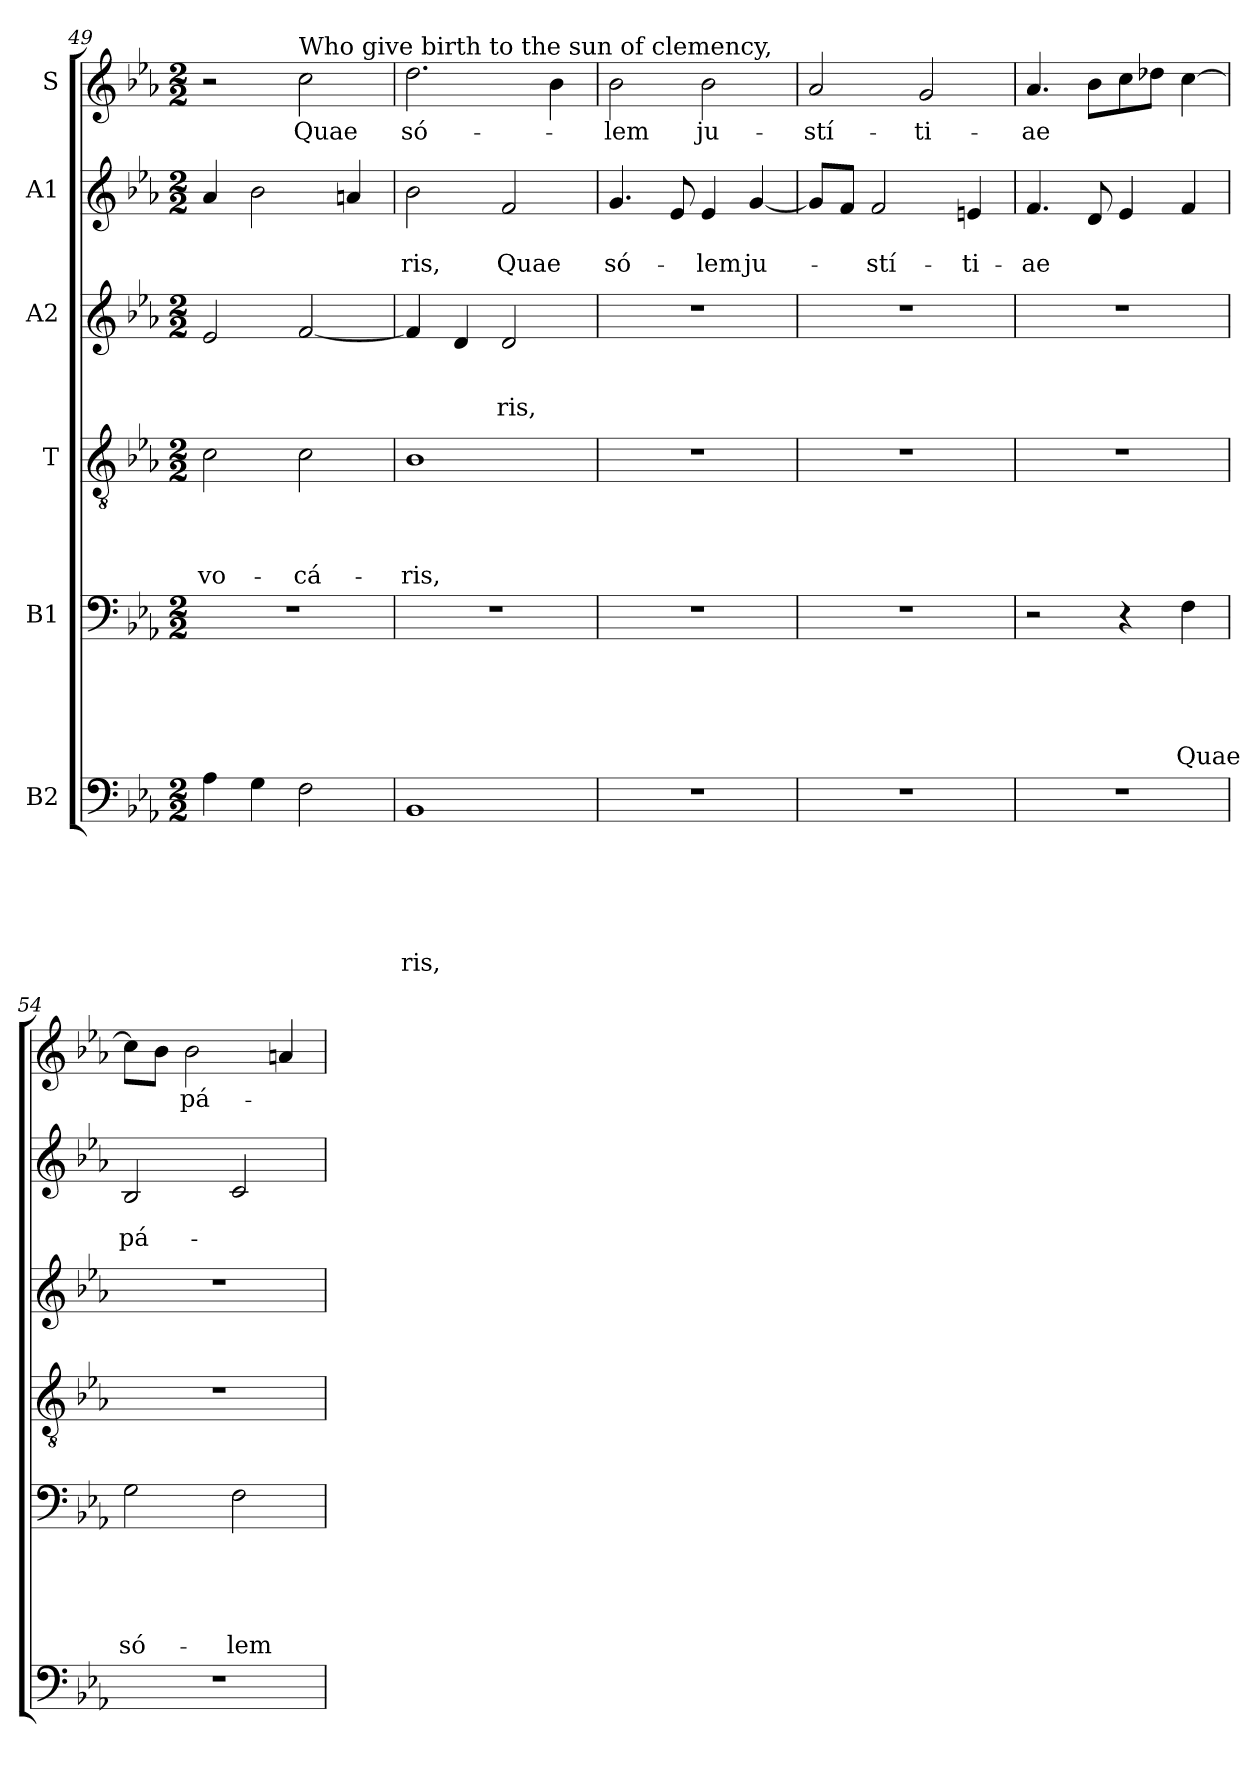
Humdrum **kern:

**kern	**text	**text	**text	**text	**text	**text	**kern	**text	**text	**text	**text	**text	**kern	**text	**text	**text	**text	**kern	**text	**text	**text	**kern	**text	**text	**kern	**text
*part6	*part6	*part6	*part6	*part6	*part6	*part6	*part5	*part5	*part5	*part5	*part5	*part5	*part4	*part4	*part4	*part4	*part4	*part3	*part3	*part3	*part3	*part2	*part2	*part2	*part1	*part1
*staff6	*staff6	*staff6	*staff6	*staff6	*staff6	*staff6	*staff5	*staff5	*staff5	*staff5	*staff5	*staff5	*staff4	*staff4	*staff4	*staff4	*staff4	*staff3	*staff3	*staff3	*staff3	*staff2	*staff2	*staff2	*staff1	*staff1
*I"B2	*	*	*	*	*	*	*I"B1	*	*	*	*	*	*I"T	*	*	*	*	*I"A2	*	*	*	*I"A1	*	*	*I"S	*
*clefF4	*	*	*	*	*	*	*clefF4	*	*	*	*	*	*clefGv2	*	*	*	*	*clefG2	*	*	*	*clefG2	*	*	*clefG2	*
*k[b-e-a-]	*	*	*	*	*	*	*k[b-e-a-]	*	*	*	*	*	*k[b-e-a-]	*	*	*	*	*k[b-e-a-]	*	*	*	*k[b-e-a-]	*	*	*k[b-e-a-]	*
*E-:	*	*	*	*	*	*	*E-:	*	*	*	*	*	*E-:	*	*	*	*	*E-:	*	*	*	*E-:	*	*	*E-:	*
*M2/2	*	*	*	*	*	*	*M2/2	*	*	*	*	*	*M2/2	*	*	*	*	*M2/2	*	*	*	*M2/2	*	*	*M2/2	*
=49	=49	=49	=49	=49	=49	=49	=49	=49	=49	=49	=49	=49	=49	=49	=49	=49	=49	=49	=49	=49	=49	=49	=49	=49	=49	=49
!	!	!	!	!	!	!	!	!	!	!	!	!	!	!	!	!	!LO:LY:b	!	!	!	!	!	!	!	!	!
4A-\	.	.	.	.	.	.	1r	.	.	.	.	.	2c\	.	.	.	vo-	2e-/	.	.	.	4a-/	.	.	2r	.
4G\	.	.	.	.	.	.	.	.	.	.	.	.	.	.	.	.	.	.	.	.	.	2b-\	.	.	.	.
!	!	!	!	!	!	!	!	!	!	!	!	!	!	!	!	!	!	!	!	!	!	!	!	!	!LO:TX:a:t=Who give birth to the sun of clemency,	!
!	!	!	!	!	!	!	!	!	!	!	!	!	!	!	!	!	!LO:LY:b	!	!	!	!	!	!	!	!	!LO:LY:b
2F\	.	.	.	.	.	.	.	.	.	.	.	.	2c\	.	.	.	-cá-	[2f/	.	.	.	.	.	.	2cc\	Quae
.	.	.	.	.	.	.	.	.	.	.	.	.	.	.	.	.	.	.	.	.	.	4ani/	.	.	.	.
=50	=50	=50	=50	=50	=50	=50	=50	=50	=50	=50	=50	=50	=50	=50	=50	=50	=50	=50	=50	=50	=50	=50	=50	=50	=50	=50
!	!	!	!	!	!	!LO:LY:b	!	!	!	!	!	!	!	!	!	!	!LO:LY:b	!	!	!	!	!	!	!LO:LY:b	!	!LO:LY:b
1BB-	.	.	.	.	.	-ris,	1r	.	.	.	.	.	1B-	.	.	.	-ris,	4f/]	.	.	.	2b-\	.	-ris,	2.dd\	só-
.	.	.	.	.	.	.	.	.	.	.	.	.	.	.	.	.	.	4d/	.	.	.	.	.	.	.	.
!	!	!	!	!	!	!	!	!	!	!	!	!	!	!	!	!	!	!	!	!	!LO:LY:b	!	!	!LO:LY:b	!	!
.	.	.	.	.	.	.	.	.	.	.	.	.	.	.	.	.	.	2d/	.	.	-ris,	2f/	.	Quae	.	.
.	.	.	.	.	.	.	.	.	.	.	.	.	.	.	.	.	.	.	.	.	.	.	.	.	4b-\	.
=51	=51	=51	=51	=51	=51	=51	=51	=51	=51	=51	=51	=51	=51	=51	=51	=51	=51	=51	=51	=51	=51	=51	=51	=51	=51	=51
!	!	!	!	!	!	!	!	!	!	!	!	!	!	!	!	!	!	!	!	!	!	!	!	!LO:LY:b	!	!LO:LY:b
1r	.	.	.	.	.	.	1r	.	.	.	.	.	1r	.	.	.	.	1r	.	.	.	4.g/	.	só-	2b-\	-lem
.	.	.	.	.	.	.	.	.	.	.	.	.	.	.	.	.	.	.	.	.	.	8e-/	.	.	.	.
!	!	!	!	!	!	!	!	!	!	!	!	!	!	!	!	!	!	!	!	!	!	!	!	!LO:LY:b	!	!LO:LY:b
.	.	.	.	.	.	.	.	.	.	.	.	.	.	.	.	.	.	.	.	.	.	4e-/	.	-lem	2b-\	ju-
!	!	!	!	!	!	!	!	!	!	!	!	!	!	!	!	!	!	!	!	!	!	!	!	!LO:LY:b	!	!
.	.	.	.	.	.	.	.	.	.	.	.	.	.	.	.	.	.	.	.	.	.	[4g/	.	ju-	.	.
!!LO:PB:g=z
=52	=52	=52	=52	=52	=52	=52	=52	=52	=52	=52	=52	=52	=52	=52	=52	=52	=52	=52	=52	=52	=52	=52	=52	=52	=52	=52
!	!	!	!	!	!	!	!	!	!	!	!	!	!	!	!	!	!	!	!	!	!	!	!	!	!	!LO:LY:b
1r	.	.	.	.	.	.	1r	.	.	.	.	.	1r	.	.	.	.	1r	.	.	.	8g/L]	.	.	2a-/	-stí-
.	.	.	.	.	.	.	.	.	.	.	.	.	.	.	.	.	.	.	.	.	.	8f/J	.	.	.	.
!	!	!	!	!	!	!	!	!	!	!	!	!	!	!	!	!	!	!	!	!	!	!	!	!LO:LY:b	!	!
.	.	.	.	.	.	.	.	.	.	.	.	.	.	.	.	.	.	.	.	.	.	2f/	.	-stí-	.	.
!	!	!	!	!	!	!	!	!	!	!	!	!	!	!	!	!	!	!	!	!	!	!	!	!	!	!LO:LY:b
.	.	.	.	.	.	.	.	.	.	.	.	.	.	.	.	.	.	.	.	.	.	.	.	.	2g/	-ti-
!	!	!	!	!	!	!	!	!	!	!	!	!	!	!	!	!	!	!	!	!	!	!	!	!LO:LY:b	!	!
.	.	.	.	.	.	.	.	.	.	.	.	.	.	.	.	.	.	.	.	.	.	4eni/	.	-ti-	.	.
=53	=53	=53	=53	=53	=53	=53	=53	=53	=53	=53	=53	=53	=53	=53	=53	=53	=53	=53	=53	=53	=53	=53	=53	=53	=53	=53
!	!	!	!	!	!	!	!	!	!	!	!	!	!	!	!	!	!	!	!	!	!	!	!	!LO:LY:b	!	!LO:LY:b
1r	.	.	.	.	.	.	2r	.	.	.	.	.	1r	.	.	.	.	1r	.	.	.	4.f/	.	-ae	4.a-/	-ae
.	.	.	.	.	.	.	.	.	.	.	.	.	.	.	.	.	.	.	.	.	.	8d/	.	.	8b-\L	.
.	.	.	.	.	.	.	4r	.	.	.	.	.	.	.	.	.	.	.	.	.	.	4e-/	.	.	8cc\	.
.	.	.	.	.	.	.	.	.	.	.	.	.	.	.	.	.	.	.	.	.	.	.	.	.	8dd-i\J	.
!	!	!	!	!	!	!	!	!	!	!	!	!LO:LY:b	!	!	!	!	!	!	!	!	!	!	!	!	!	!
.	.	.	.	.	.	.	4F\	.	.	.	.	Quae	.	.	.	.	.	.	.	.	.	4f/	.	.	[4cc\	.
=54	=54	=54	=54	=54	=54	=54	=54	=54	=54	=54	=54	=54	=54	=54	=54	=54	=54	=54	=54	=54	=54	=54	=54	=54	=54	=54
!	!	!	!	!	!	!	!	!	!	!	!	!LO:LY:b	!	!	!	!	!	!	!	!	!	!	!	!LO:LY:b	!	!
1r	.	.	.	.	.	.	2G\	.	.	.	.	só-	1r	.	.	.	.	1r	.	.	.	2B-/	.	pá-	8cc\L]	.
.	.	.	.	.	.	.	.	.	.	.	.	.	.	.	.	.	.	.	.	.	.	.	.	.	8b-\J	.
!	!	!	!	!	!	!	!	!	!	!	!	!	!	!	!	!	!	!	!	!	!	!	!	!	!	!LO:LY:b
.	.	.	.	.	.	.	.	.	.	.	.	.	.	.	.	.	.	.	.	.	.	.	.	.	2b-\	pá-
!	!	!	!	!	!	!	!	!	!	!	!	!LO:LY:b	!	!	!	!	!	!	!	!	!	!	!	!	!	!
.	.	.	.	.	.	.	2F\	.	.	.	.	-lem	.	.	.	.	.	.	.	.	.	2c/	.	.	.	.
.	.	.	.	.	.	.	.	.	.	.	.	.	.	.	.	.	.	.	.	.	.	.	.	.	4ani/	.
=	=	=	=	=	=	=	=	=	=	=	=	=	=	=	=	=	=	=	=	=	=	=	=	=	=	=
*-	*-	*-	*-	*-	*-	*-	*-	*-	*-	*-	*-	*-	*-	*-	*-	*-	*-	*-	*-	*-	*-	*-	*-	*-	*-	*-
